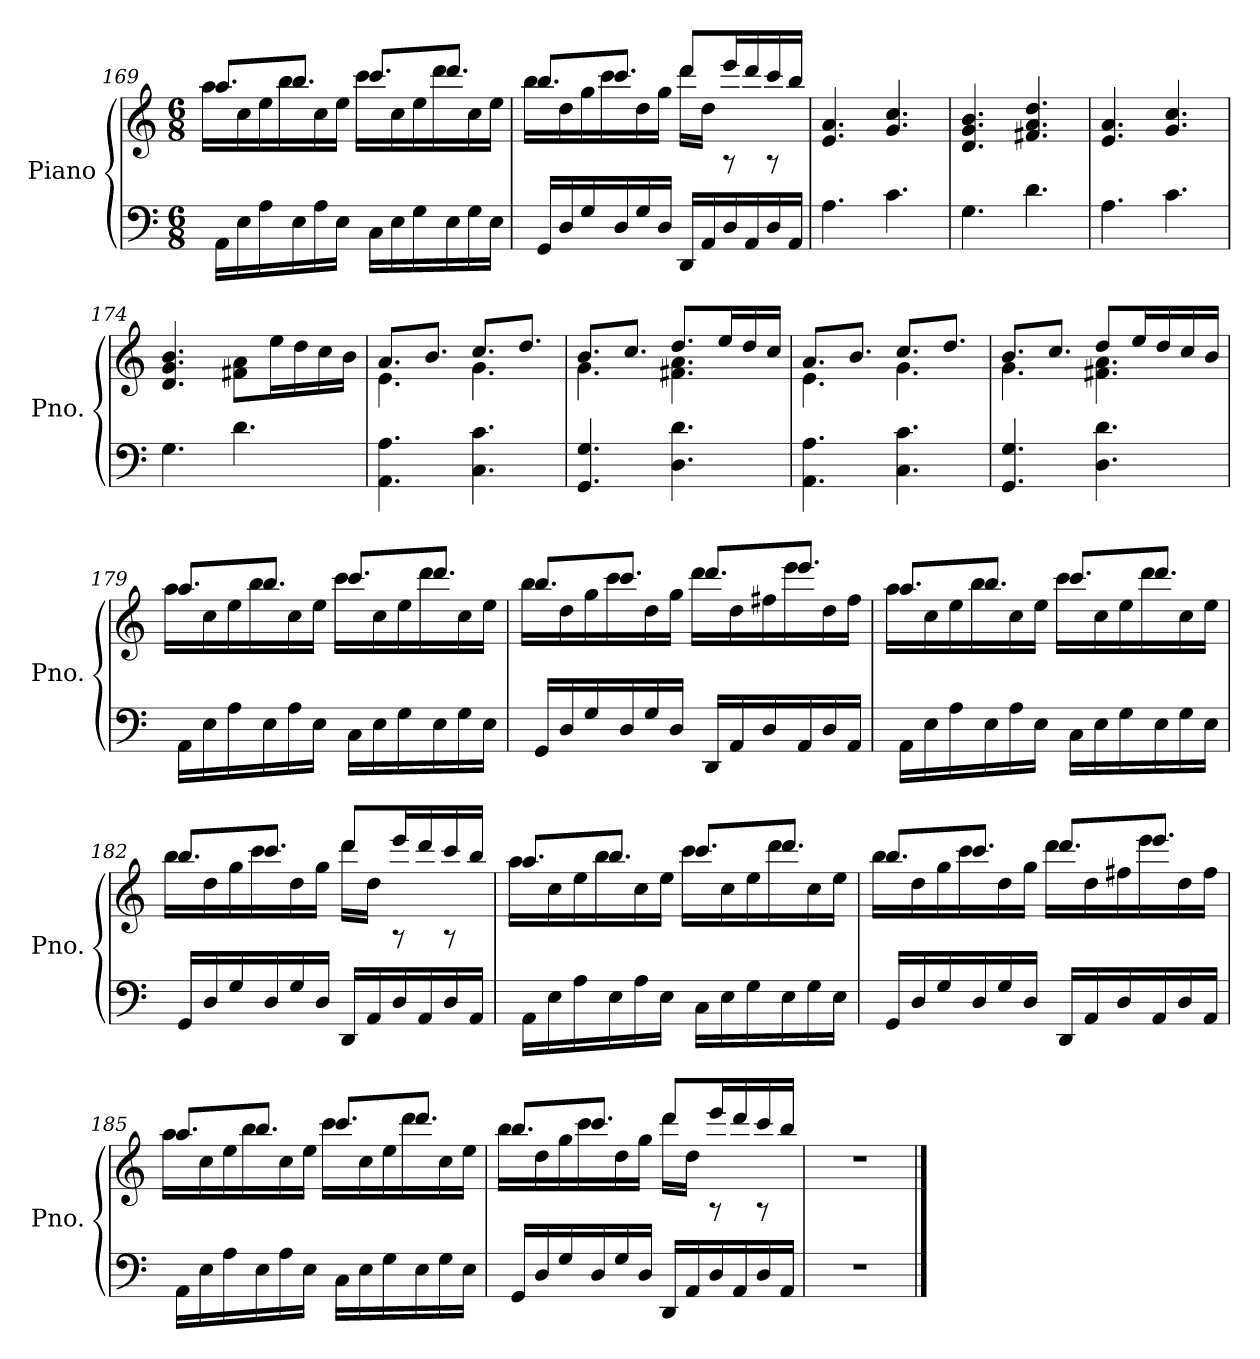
**kern	**kern
*part1	*part1
*staff2	*staff1
*I"Piano	*
*I'Pno.	*
!!LO:LB:g=z
*clefF4	*clefG2
*k[]	*k[]
*M6/8	*M6/8
=169	=169
*	*^
16AA\LL	8.aa/L	16aa\LL
16E\	.	16cc\
16A\	.	16ee\
16E\	8.bb/J	16bb\
16A\	.	16cc\
16E\JJ	.	16ee\JJ
16C\LL	8.ccc/L	16ccc\LL
16E\	.	16cc\
16G\	.	16ee\
16E\	8.ddd/J	16ddd\
16G\	.	16cc\
16E\JJ	.	16ee\JJ
=170	=170	=170
16GG/LL	8.bb/L	16bb\LL
16D/	.	16dd\
16G/	.	16gg\
16D/	8.ccc/J	16ccc\
16G/	.	16dd\
16D/JJ	.	16gg\JJ
16DD/LL	8ddd/L	16ddd\LL
16AA/	.	16dd\JJ
16D/	16eee/L	8rA
16AA/	16ddd/	.
16D/	16ccc/	8rA
16AA/JJ	16bb/JJ	.
*	*v	*v
=171	=171
4.A\	4.e/ 4.a/
4.c\	4.g/ 4.cc/
=172	=172
4.G\	4.d/ 4.g/ 4.b/
4.d\	4.f#X/ 4.a/ 4.dd/
!!LO:LB:g=z
=173	=173
4.A\	4.e/ 4.a/
4.c\	4.g/ 4.cc/
=174	=174
4.G\	4.d/ 4.g/ 4.b/
4.d\	8f#X\ 8a\L
.	16ee\L
.	16dd\
.	16cc\
.	16b\JJ
=175	=175
*	*^
4.AA\ 4.A\	8.a/L	4.e\
.	8.b/J	.
4.C\ 4.c\	8.cc/L	4.g\
.	8.dd/J	.
=176	=176	=176
4.GG/ 4.G/	8.b/L	4.g\
.	8.cc/J	.
4.D\ 4.d\	8.dd/L	4.f#X\ 4.a\
.	16ee/L	.
.	16dd/	.
.	16cc/JJ	.
=177	=177	=177
4.AA\ 4.A\	8.a/L	4.e\
.	8.b/J	.
4.C\ 4.c\	8.cc/L	4.g\
.	8.dd/J	.
=178	=178	=178
4.GG/ 4.G/	8.b/L	4.g\
.	8.cc/J	.
4.D\ 4.d\	8dd/L	4.f#X\ 4.a\
.	16ee/L	.
.	16dd/	.
.	16cc/	.
.	16b/JJ	.
!!LO:LB:g=z	!!
=179	=179	=179
16AA\LL	8.aa/L	16aa\LL
16E\	.	16cc\
16A\	.	16ee\
16E\	8.bb/J	16bb\
16A\	.	16cc\
16E\JJ	.	16ee\JJ
16C\LL	8.ccc/L	16ccc\LL
16E\	.	16cc\
16G\	.	16ee\
16E\	8.ddd/J	16ddd\
16G\	.	16cc\
16E\JJ	.	16ee\JJ
=180	=180	=180
16GG/LL	8.bb/L	16bb\LL
16D/	.	16dd\
16G/	.	16gg\
16D/	8.ccc/J	16ccc\
16G/	.	16dd\
16D/JJ	.	16gg\JJ
16DD/LL	8.ddd/L	16ddd\LL
16AA/	.	16dd\
16D/	.	16ff#X\
16AA/	8.eee/J	16eee\
16D/	.	16dd\
16AA/JJ	.	16ff#\JJ
!!LO:LB:g=z	!!
=181	=181	=181
16AA\LL	8.aa/L	16aa\LL
16E\	.	16cc\
16A\	.	16ee\
16E\	8.bb/J	16bb\
16A\	.	16cc\
16E\JJ	.	16ee\JJ
16C\LL	8.ccc/L	16ccc\LL
16E\	.	16cc\
16G\	.	16ee\
16E\	8.ddd/J	16ddd\
16G\	.	16cc\
16E\JJ	.	16ee\JJ
=182	=182	=182
16GG/LL	8.bb/L	16bb\LL
16D/	.	16dd\
16G/	.	16gg\
16D/	8.ccc/J	16ccc\
16G/	.	16dd\
16D/JJ	.	16gg\JJ
16DD/LL	8ddd/L	16ddd\LL
16AA/	.	16dd\JJ
16D/	16eee/L	8rA
16AA/	16ddd/	.
16D/	16ccc/	8rA
16AA/JJ	16bb/JJ	.
!!LO:PB:g=z	!!
=183	=183	=183
16AA\LL	8.aa/L	16aa\LL
16E\	.	16cc\
16A\	.	16ee\
16E\	8.bb/J	16bb\
16A\	.	16cc\
16E\JJ	.	16ee\JJ
16C\LL	8.ccc/L	16ccc\LL
16E\	.	16cc\
16G\	.	16ee\
16E\	8.ddd/J	16ddd\
16G\	.	16cc\
16E\JJ	.	16ee\JJ
=184	=184	=184
16GG/LL	8.bb/L	16bb\LL
16D/	.	16dd\
16G/	.	16gg\
16D/	8.ccc/J	16ccc\
16G/	.	16dd\
16D/JJ	.	16gg\JJ
16DD/LL	8.ddd/L	16ddd\LL
16AA/	.	16dd\
16D/	.	16ff#X\
16AA/	8.eee/J	16eee\
16D/	.	16dd\
16AA/JJ	.	16ff#\JJ
!!LO:LB:g=z	!!
=185	=185	=185
16AA\LL	8.aa/L	16aa\LL
16E\	.	16cc\
16A\	.	16ee\
16E\	8.bb/J	16bb\
16A\	.	16cc\
16E\JJ	.	16ee\JJ
16C\LL	8.ccc/L	16ccc\LL
16E\	.	16cc\
16G\	.	16ee\
16E\	8.ddd/J	16ddd\
16G\	.	16cc\
16E\JJ	.	16ee\JJ
=186	=186	=186
16GG/LL	8.bb/L	16bb\LL
16D/	.	16dd\
16G/	.	16gg\
16D/	8.ccc/J	16ccc\
16G/	.	16dd\
16D/JJ	.	16gg\JJ
16DD/LL	8ddd/L	16ddd\LL
16AA/	.	16dd\JJ
16D/	16eee/L	8rA
16AA/	16ddd/	.
16D/	16ccc/	8rA
16AA/JJ	16bb/JJ	.
*	*v	*v
=187	=187
2.r	2.r
==	==
*-	*-
